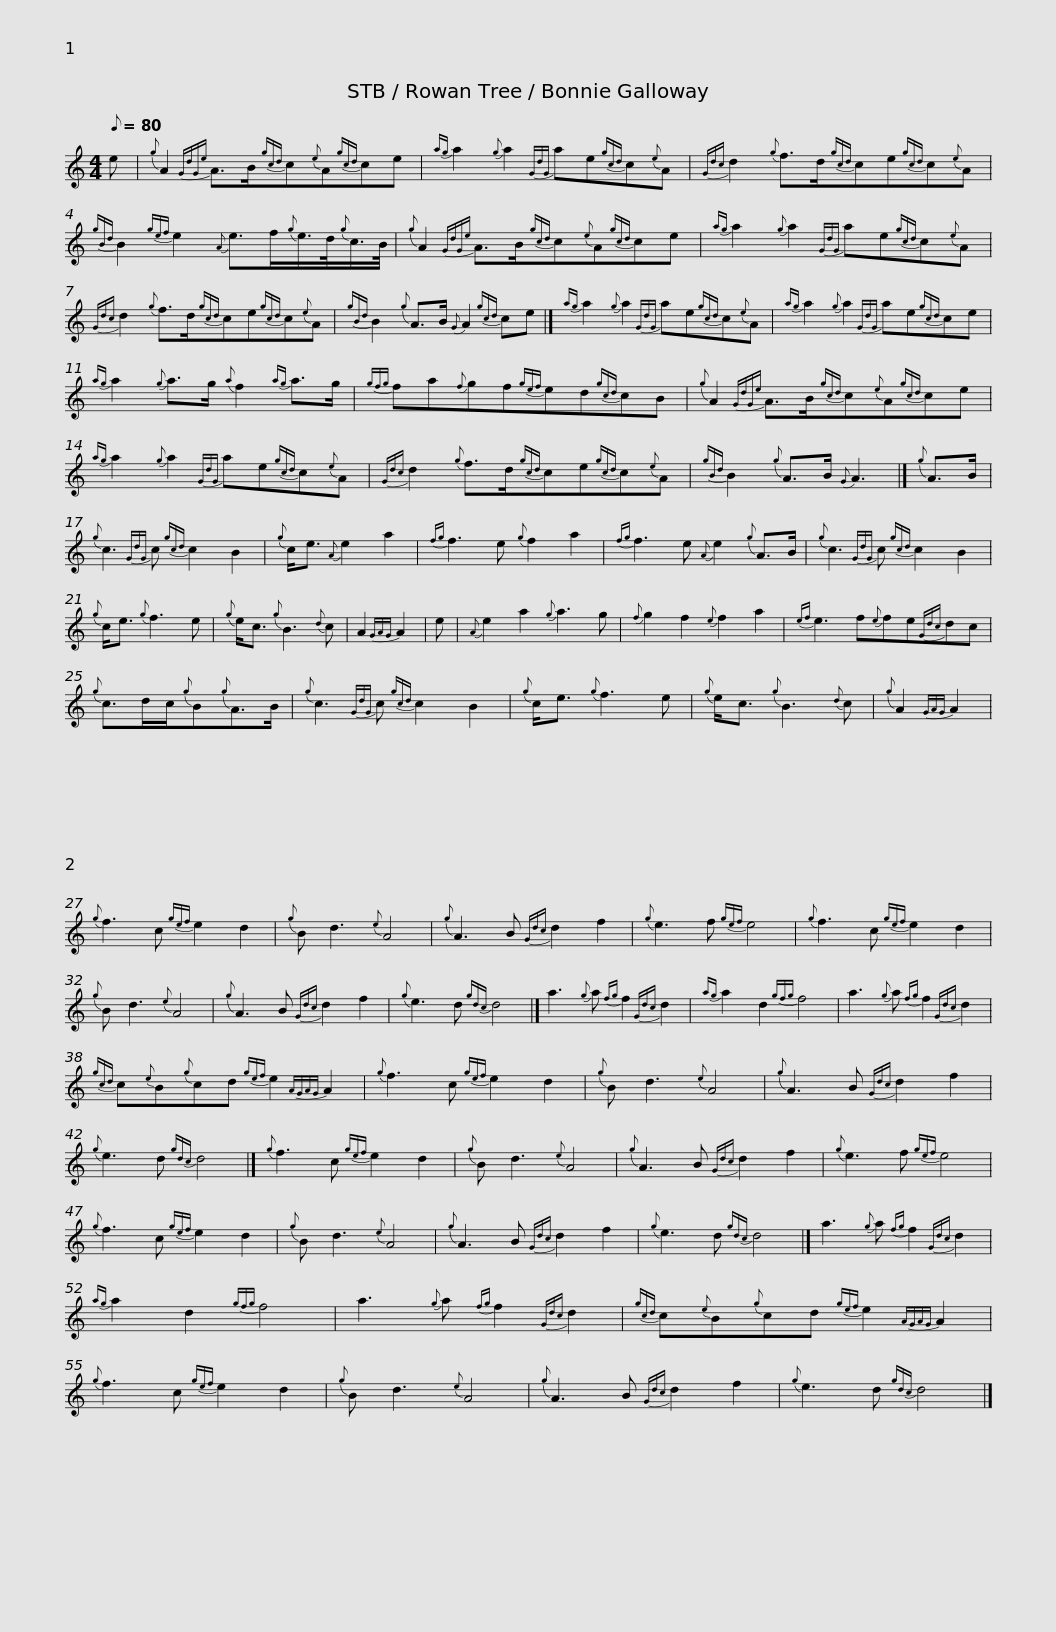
X:1
L:1/8
Q:1/8=80
M:4/4
I:linebreak $
K:C
V:1 treble
V:1
 e |{g} A2{GdGe} A>B{gcd}c{e}A{gcd}ce |{ag} a2{g} a2{GdG} ae{gcd}c{e}A |{Gdc} d2{g} f>d{gcd}ce{gcd}c{e}A |${gBd} B2{gef} e2{A} e>f{g}e/>d/{g}c/>B/ | %5
{g} A2{GdGe} A>B{gcd}c{e}A{gcd}ce |{ag} a2{g} a2{GdG} ae{gcd}c{e}A |${Gdc} d2{g} f>d{gcd}ce{gcd}c{e}A |{gBd} B2{g} A>B{G} A2{gcd} ce |]{ag} a2{g} a2{GdG} ae{gcd}c{e}A |$ %10
{ag} a2{g} a2{GdG} ae{gcd}ce |{ag} a2{g} a>g{a} f2{ag} a>g |{gfg} fa{f}gf{gef}ed{gcd}cB |${g} A2{GdGe} A>B{gcd}c{e}A{gcd}ce |{ag} a2{g} a2{GdG} ae{gcd}c{e}A | %15
{Gdc} d2{g} f>d{gcd}ce{gcd}c{e}A |${gBd} B2{g} A>B{G} A3 |]{g} A>B |{g} c3{GdG} c{gcd} c2 B2 |{g} c<e{A} e2 a2 |$ %20
{fg} f3 e{g} f2 a2 |{fg} f3 e{A} e2{g} A>B |{g} c3{GdG} c{gcd} c2 B2 |{g} c<e{g} f3 e |{g} e<c{g} B3{d} c | %25
 A2{GAG} A2 |$ e |{A} e2 a2{g} a3 g |{f} g2 f2{e} f2 a2 |{ef} e3 f{e}fe{Gdc}dc | %30
{g} c>dc/{g}B{g}A>B |{g} c3{GdG} c{gcd} c2 B2 |${g} c<e{g} f3 e |{g} e<c{g} B3{d} c |{g} A2{GAG} A2 | %35
{g} f3 c{gef} e2 d2 |{g} B d3{e} A4 |{g} A3 B{Gdc} d2 f2 |${g} e3 f{gef} e4 |{g} f3 c{gef} e2 d2 | %40
{g} B d3{e} A4 |{g} A3 B{Gdc} d2 f2 |{g} e3 d{gdc} d4 |] a3{g} a{fg} f2{Gdc} d2 |${ag} a2 d2{gfg} f4 | %45
 a3{g} a{fg} f2{Gdc} d2 |{gcd} c{e}B{g}cd{gef} e2{AGAG} A2 |{g} f3 c{gef} e2 d2 |{g} B d3{e} A4 |${g} A3 B{Gdc} d2 f2 | %50
{g} e3 d{gdc} d4 |]{g} f3 c{gef} e2 d2 |{g} B d3{e} A4 |{g} A3 B{Gdc} d2 f2 |{g} e3 f{gef} e4 |$ %55
{g} f3 c{gef} e2 d2 |{g} B d3{e} A4 |{g} A3 B{Gdc} d2 f2 |{g} e3 d{gdc} d4 |] a3{g} a{fg} f2{Gdc} d2 | %60
{ag} a2 d2{gfg} f4 |$ a3{g} a{fg} f2{Gdc} d2 |{gcd} c{e}B{g}cd{gef} e2{AGAG} A2 |{g} f3 c{gef} e2 d2 |{g} B d3{e} A4 | %65
{g} A3 B{Gdc} d2 f2 |${g} e3 d{gdc} d4 |] %67
